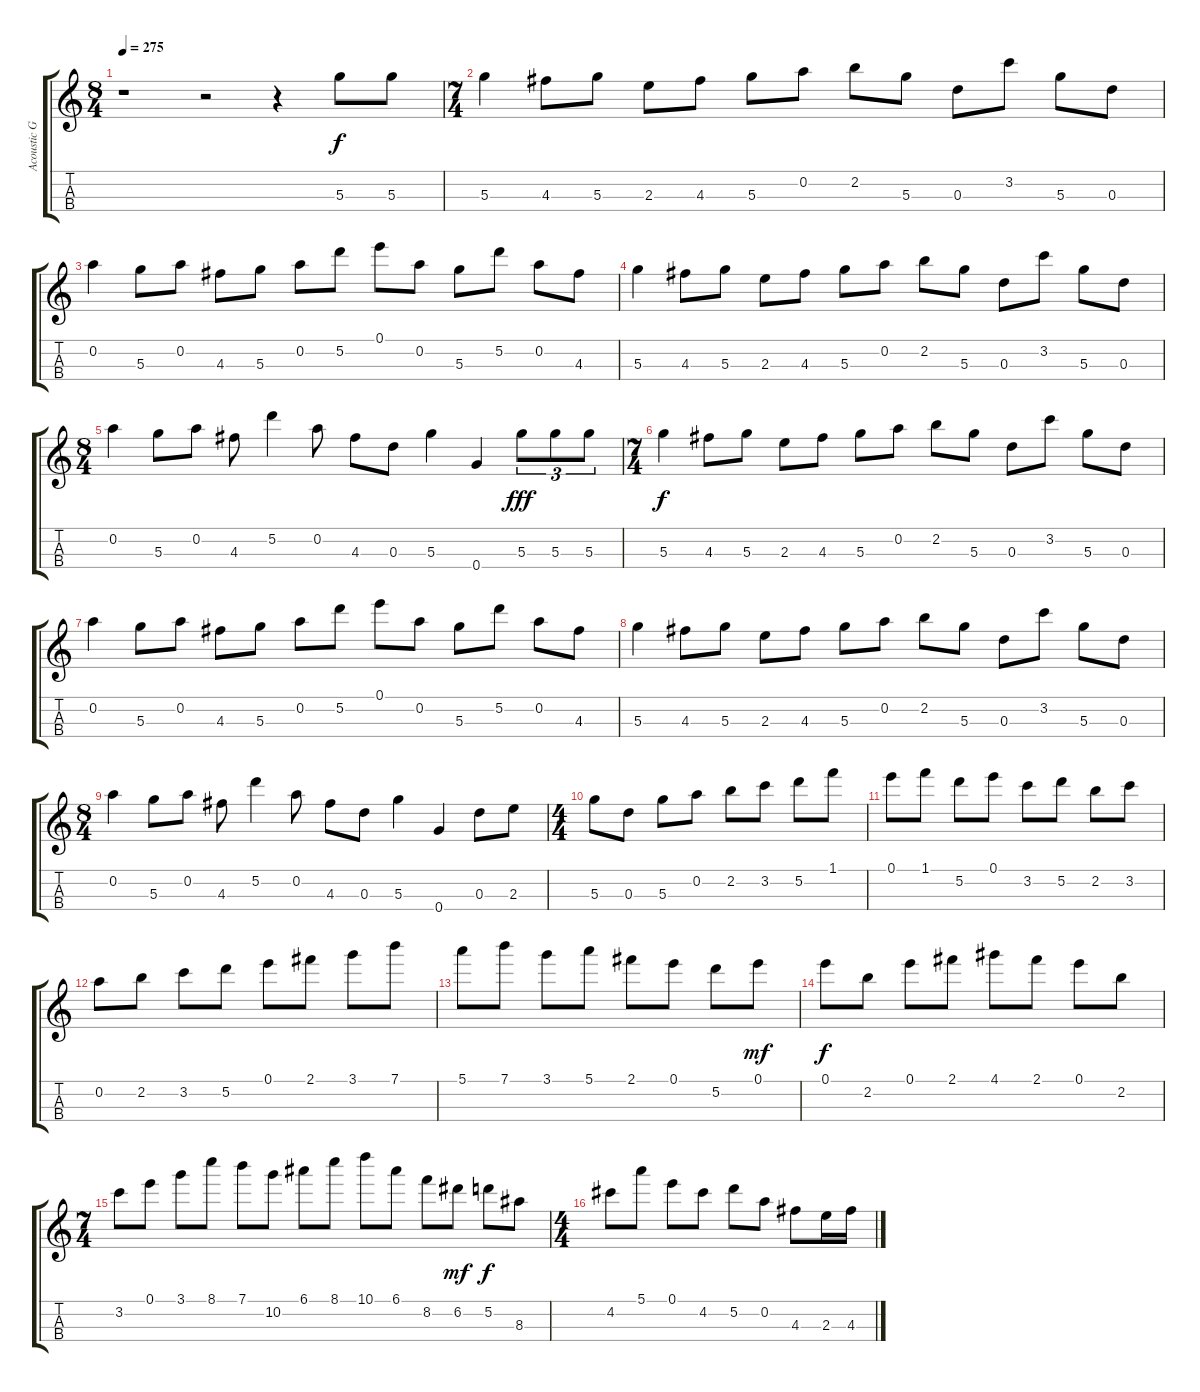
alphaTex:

\track ("Acoustic Guitar " "Acoustic G") {instrument acousticguitarnylon}
\staff {score tabs}
\tuning (E5 A4 D4 G3) {hide}
\ts (8 4)
\tempo 275
\clef g2
\ks c
r.1{dy f instrument acousticguitarnylon} r.2 r.4 5.3.8 5.3.8 |
\ts (7 4)
5.3.4 4.3.8 5.3.8 2.3.8 4.3.8 5.3.8 0.2.8 2.2.8 5.3.8 0.3.8 3.2.8 5.3.8 0.3.8 |
0.2.4 5.3.8 0.2.8 4.3.8 5.3.8 0.2.8 5.2.8 0.1.8 0.2.8 5.3.8 5.2.8 0.2.8 4.3.8 |
5.3.4 4.3.8 5.3.8 2.3.8 4.3.8 5.3.8 0.2.8 2.2.8 5.3.8 0.3.8 3.2.8 5.3.8 0.3.8 |
\ts (8 4)
0.2.4 5.3.8 0.2.8 4.3.8 5.2.4 0.2.8 4.3.8 0.3.8 5.3.4 0.4.4 5.3.8{tu (3 2) dy fff} 5.3.8{tu (3 2)} 5.3.8{tu (3 2)} |
\ts (7 4)
5.3.4{dy f} 4.3.8 5.3.8 2.3.8 4.3.8 5.3.8 0.2.8 2.2.8 5.3.8 0.3.8 3.2.8 5.3.8 0.3.8 |
0.2.4 5.3.8 0.2.8 4.3.8 5.3.8 0.2.8 5.2.8 0.1.8 0.2.8 5.3.8 5.2.8 0.2.8 4.3.8 |
5.3.4 4.3.8 5.3.8 2.3.8 4.3.8 5.3.8 0.2.8 2.2.8 5.3.8 0.3.8 3.2.8 5.3.8 0.3.8 |
\ts (8 4)
0.2.4 5.3.8 0.2.8 4.3.8 5.2.4 0.2.8 4.3.8 0.3.8 5.3.4 0.4.4 0.3.8 2.3.8 |
\ts (4 4)
5.3.8 0.3.8 5.3.8 0.2.8 2.2.8 3.2.8 5.2.8 1.1.8 |
0.1.8 1.1.8 5.2.8 0.1.8 3.2.8 5.2.8 2.2.8 3.2.8 |
0.2.8 2.2.8 3.2.8 5.2.8 0.1.8 2.1.8 3.1.8 7.1.8 |
5.1.8 7.1.8 3.1.8 5.1.8 2.1.8 0.1.8 5.2.8 0.1.8{dy mf} |
0.1.8{dy f} 2.2.8 0.1.8 2.1.8 4.1.8 2.1.8 0.1.8 2.2.8 |
\ts (7 4)
3.2.8 0.1.8 3.1.8 8.1.8 7.1.8 10.2.8 6.1.8 8.1.8 10.1.8 6.1.8 8.2.8 6.2.8{dy mf} 5.2.8{dy f} 8.3.8 |
\ts (4 4)
4.2.8 5.1.8 0.1.8 4.2.8 5.2.8 0.2.8 4.3.8 2.3.16 4.3.16
